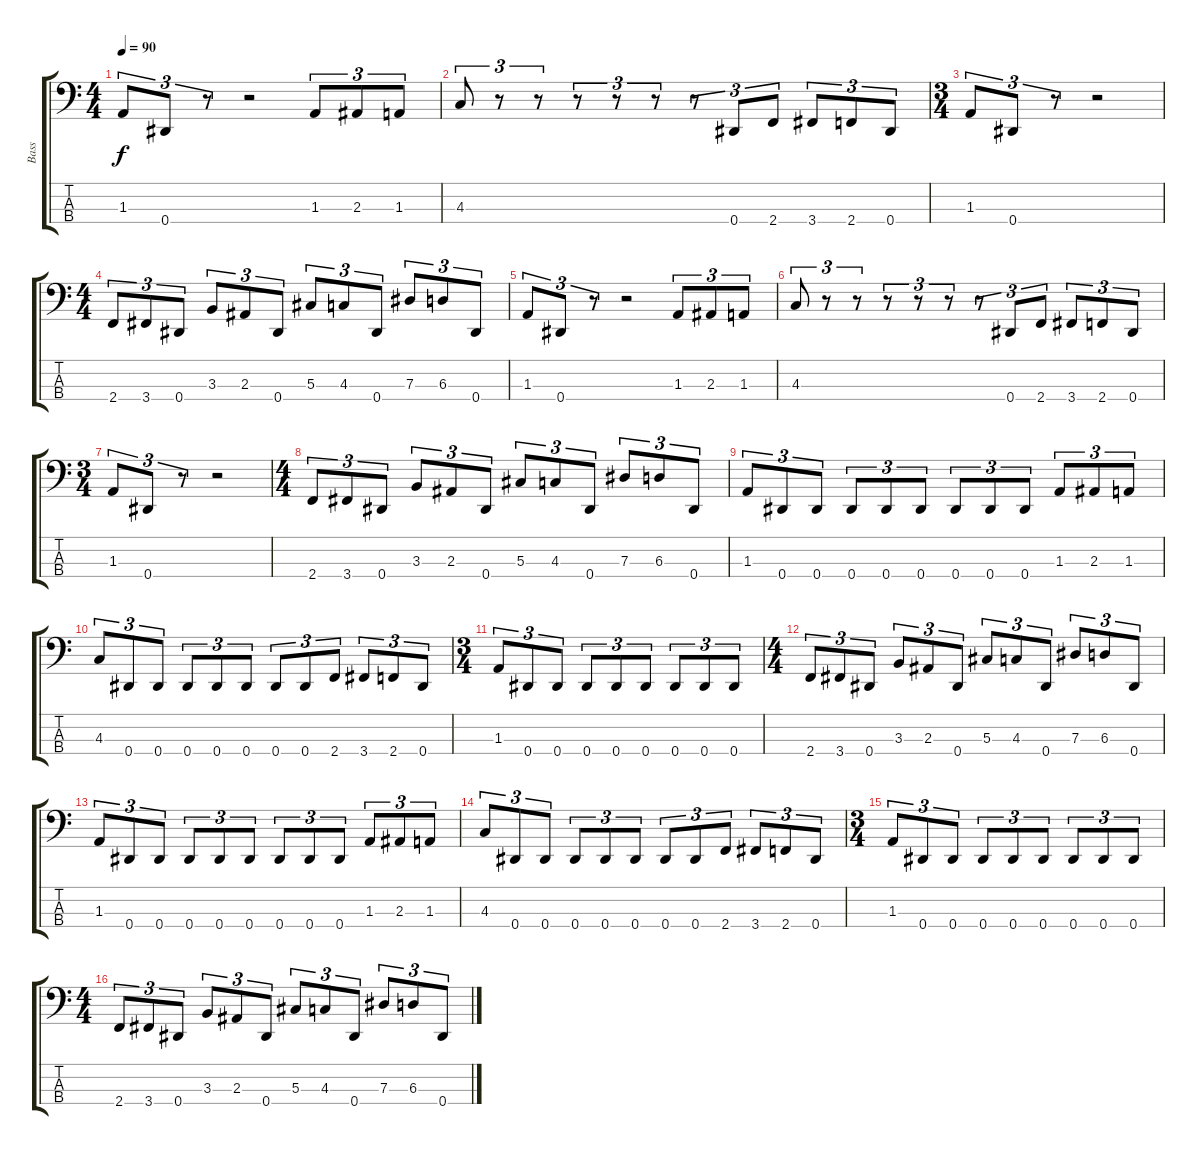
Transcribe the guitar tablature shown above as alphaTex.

\track ("Bass" "Bass") {instrument electricbasspick}
\staff {score tabs}
\tuning (Gb2 Db2 Ab1 Eb1) {hide}
\ts (4 4)
\tempo 90
\clef f4
\ks c
1.3.8{tu (3 2) dy f instrument electricbasspick} 0.4.8{tu (3 2)} r.8{tu (3 2)} r.2 1.3.8{tu (3 2)} 2.3.8{tu (3 2)} 1.3.8{tu (3 2)} |
4.3.8{tu (3 2)} r.8{tu (3 2)} r.8{tu (3 2)} r.8{tu (3 2)} r.8{tu (3 2)} r.8{tu (3 2)} r.8{tu (3 2)} 0.4.8{tu (3 2)} 2.4.8{tu (3 2)} 3.4.8{tu (3 2)} 2.4.8{tu (3 2)} 0.4.8{tu (3 2)} |
\ts (3 4)
1.3.8{tu (3 2)} 0.4.8{tu (3 2)} r.8{tu (3 2)} r.2 |
\ts (4 4)
2.4.8{tu (3 2)} 3.4.8{tu (3 2)} 0.4.8{tu (3 2)} 3.3.8{tu (3 2)} 2.3.8{tu (3 2)} 0.4.8{tu (3 2)} 5.3.8{tu (3 2)} 4.3.8{tu (3 2)} 0.4.8{tu (3 2)} 7.3.8{tu (3 2)} 6.3.8{tu (3 2)} 0.4.8{tu (3 2)} |
1.3.8{tu (3 2)} 0.4.8{tu (3 2)} r.8{tu (3 2)} r.2 1.3.8{tu (3 2)} 2.3.8{tu (3 2)} 1.3.8{tu (3 2)} |
4.3.8{tu (3 2)} r.8{tu (3 2)} r.8{tu (3 2)} r.8{tu (3 2)} r.8{tu (3 2)} r.8{tu (3 2)} r.8{tu (3 2)} 0.4.8{tu (3 2)} 2.4.8{tu (3 2)} 3.4.8{tu (3 2)} 2.4.8{tu (3 2)} 0.4.8{tu (3 2)} |
\ts (3 4)
1.3.8{tu (3 2)} 0.4.8{tu (3 2)} r.8{tu (3 2)} r.2 |
\ts (4 4)
2.4.8{tu (3 2)} 3.4.8{tu (3 2)} 0.4.8{tu (3 2)} 3.3.8{tu (3 2)} 2.3.8{tu (3 2)} 0.4.8{tu (3 2)} 5.3.8{tu (3 2)} 4.3.8{tu (3 2)} 0.4.8{tu (3 2)} 7.3.8{tu (3 2)} 6.3.8{tu (3 2)} 0.4.8{tu (3 2)} |
1.3.8{tu (3 2)} 0.4.8{tu (3 2)} 0.4.8{tu (3 2)} 0.4.8{tu (3 2)} 0.4.8{tu (3 2)} 0.4.8{tu (3 2)} 0.4.8{tu (3 2)} 0.4.8{tu (3 2)} 0.4.8{tu (3 2)} 1.3.8{tu (3 2)} 2.3.8{tu (3 2)} 1.3.8{tu (3 2)} |
4.3.8{tu (3 2)} 0.4.8{tu (3 2)} 0.4.8{tu (3 2)} 0.4.8{tu (3 2)} 0.4.8{tu (3 2)} 0.4.8{tu (3 2)} 0.4.8{tu (3 2)} 0.4.8{tu (3 2)} 2.4.8{tu (3 2)} 3.4.8{tu (3 2)} 2.4.8{tu (3 2)} 0.4.8{tu (3 2)} |
\ts (3 4)
1.3.8{tu (3 2)} 0.4.8{tu (3 2)} 0.4.8{tu (3 2)} 0.4.8{tu (3 2)} 0.4.8{tu (3 2)} 0.4.8{tu (3 2)} 0.4.8{tu (3 2)} 0.4.8{tu (3 2)} 0.4.8{tu (3 2)} |
\ts (4 4)
2.4.8{tu (3 2)} 3.4.8{tu (3 2)} 0.4.8{tu (3 2)} 3.3.8{tu (3 2)} 2.3.8{tu (3 2)} 0.4.8{tu (3 2)} 5.3.8{tu (3 2)} 4.3.8{tu (3 2)} 0.4.8{tu (3 2)} 7.3.8{tu (3 2)} 6.3.8{tu (3 2)} 0.4.8{tu (3 2)} |
1.3.8{tu (3 2)} 0.4.8{tu (3 2)} 0.4.8{tu (3 2)} 0.4.8{tu (3 2)} 0.4.8{tu (3 2)} 0.4.8{tu (3 2)} 0.4.8{tu (3 2)} 0.4.8{tu (3 2)} 0.4.8{tu (3 2)} 1.3.8{tu (3 2)} 2.3.8{tu (3 2)} 1.3.8{tu (3 2)} |
4.3.8{tu (3 2)} 0.4.8{tu (3 2)} 0.4.8{tu (3 2)} 0.4.8{tu (3 2)} 0.4.8{tu (3 2)} 0.4.8{tu (3 2)} 0.4.8{tu (3 2)} 0.4.8{tu (3 2)} 2.4.8{tu (3 2)} 3.4.8{tu (3 2)} 2.4.8{tu (3 2)} 0.4.8{tu (3 2)} |
\ts (3 4)
1.3.8{tu (3 2)} 0.4.8{tu (3 2)} 0.4.8{tu (3 2)} 0.4.8{tu (3 2)} 0.4.8{tu (3 2)} 0.4.8{tu (3 2)} 0.4.8{tu (3 2)} 0.4.8{tu (3 2)} 0.4.8{tu (3 2)} |
\ts (4 4)
2.4.8{tu (3 2)} 3.4.8{tu (3 2)} 0.4.8{tu (3 2)} 3.3.8{tu (3 2)} 2.3.8{tu (3 2)} 0.4.8{tu (3 2)} 5.3.8{tu (3 2)} 4.3.8{tu (3 2)} 0.4.8{tu (3 2)} 7.3.8{tu (3 2)} 6.3.8{tu (3 2)} 0.4.8{tu (3 2)}
